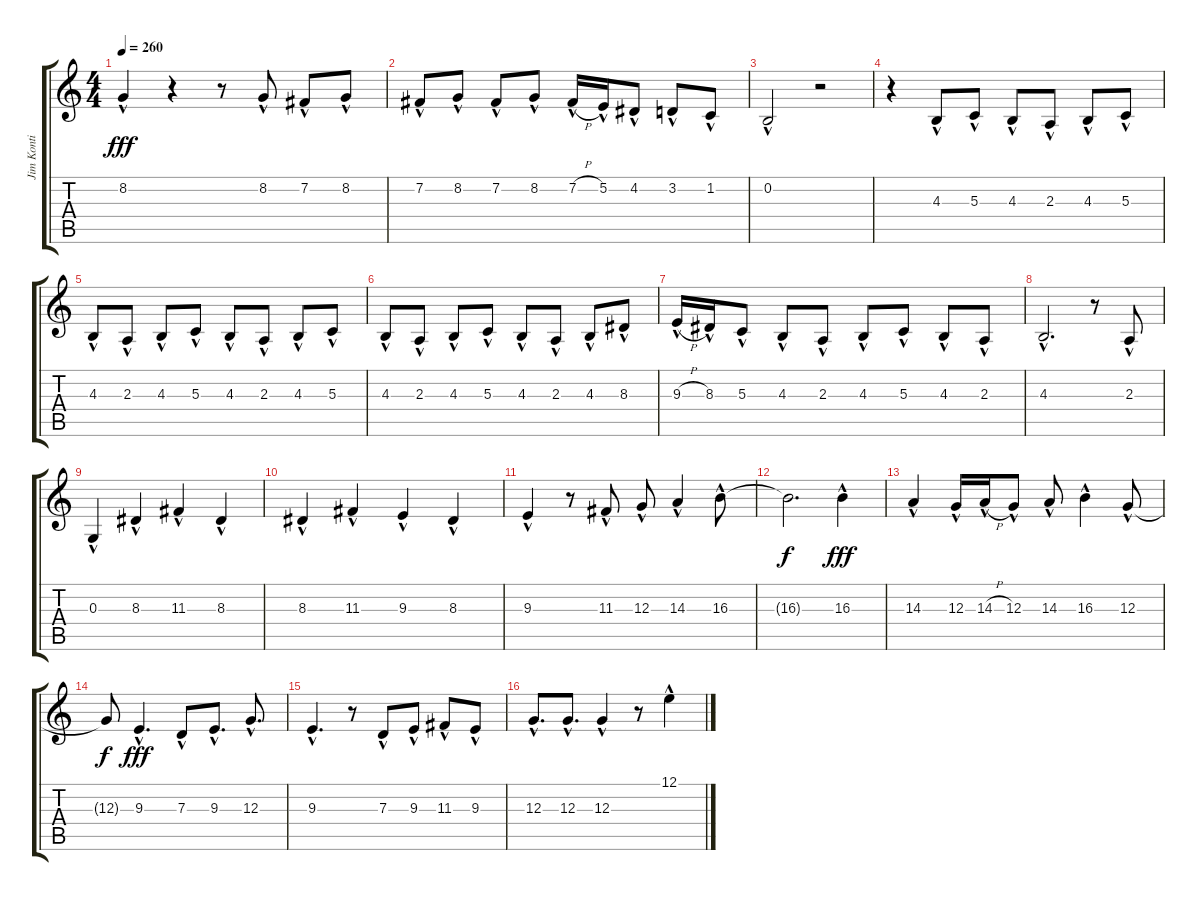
\track ("Jim Konti            - Tenor Sax" "Jim Konti ") {instrument tenorsax}
\staff {score tabs}
\tuning (E4 B3 G3 D3 A2 E2) {hide}
\ts (4 4)
\tempo 260
\clef g2
\ks c
8.2{hac}.4{dy fff} r.4 r.8 8.2{hac}.8 7.2{hac}.8 8.2{hac}.8 |
7.2{hac}.8 8.2{hac}.8 7.2{hac}.8 8.2{hac}.8 7.2{h hac}.16 5.2{hac}.16 4.2{hac}.8 3.2{hac}.8 1.2{hac}.8 |
0.2{hac}.2 r.2 |
r.4 4.3{hac}.8 5.3{hac}.8 4.3{hac}.8 2.3{hac}.8 4.3{hac}.8 5.3{hac}.8 |
4.3{hac}.8 2.3{hac}.8 4.3{hac}.8 5.3{hac}.8 4.3{hac}.8 2.3{hac}.8 4.3{hac}.8 5.3{hac}.8 |
4.3{hac}.8 2.3{hac}.8 4.3{hac}.8 5.3{hac}.8 4.3{hac}.8 2.3{hac}.8 4.3{hac}.8 8.3{hac}.8 |
9.3{h hac}.16 8.3{hac}.16 5.3{hac}.8 4.3{hac}.8 2.3{hac}.8 4.3{hac}.8 5.3{hac}.8 4.3{hac}.8 2.3{hac}.8 |
4.3{hac}.2{d} r.8 2.3{hac}.8 |
0.3{hac}.4 8.3{hac}.4 11.3{hac}.4 8.3{hac}.4 |
8.3{hac}.4 11.3{hac}.4 9.3{hac}.4 8.3{hac}.4 |
9.3{hac}.4 r.8 11.3{hac}.8 12.3{hac}.8 14.3{hac}.4 16.3{hac}.8 |
16.3{t}.2{d dy f} 16.3{hac}.4{dy fff} |
14.3{hac}.4 12.3{hac}.16 14.3{h hac}.16 12.3{hac}.8 14.3{hac}.8 16.3{hac}.4 12.3{hac}.8 |
12.3{t}.8{dy f} 9.3{hac}.4{d dy fff} 7.3{hac}.8 9.3{hac}.8{d} 12.3{hac}.8{d} |
9.3{hac}.4{d} r.8 7.3{hac}.8 9.3{hac}.8 11.3{hac}.8 9.3{hac}.8 |
12.3{hac}.8{d} 12.3{hac}.8{d} 12.3{hac}.4 r.8 12.1{hac}.4
